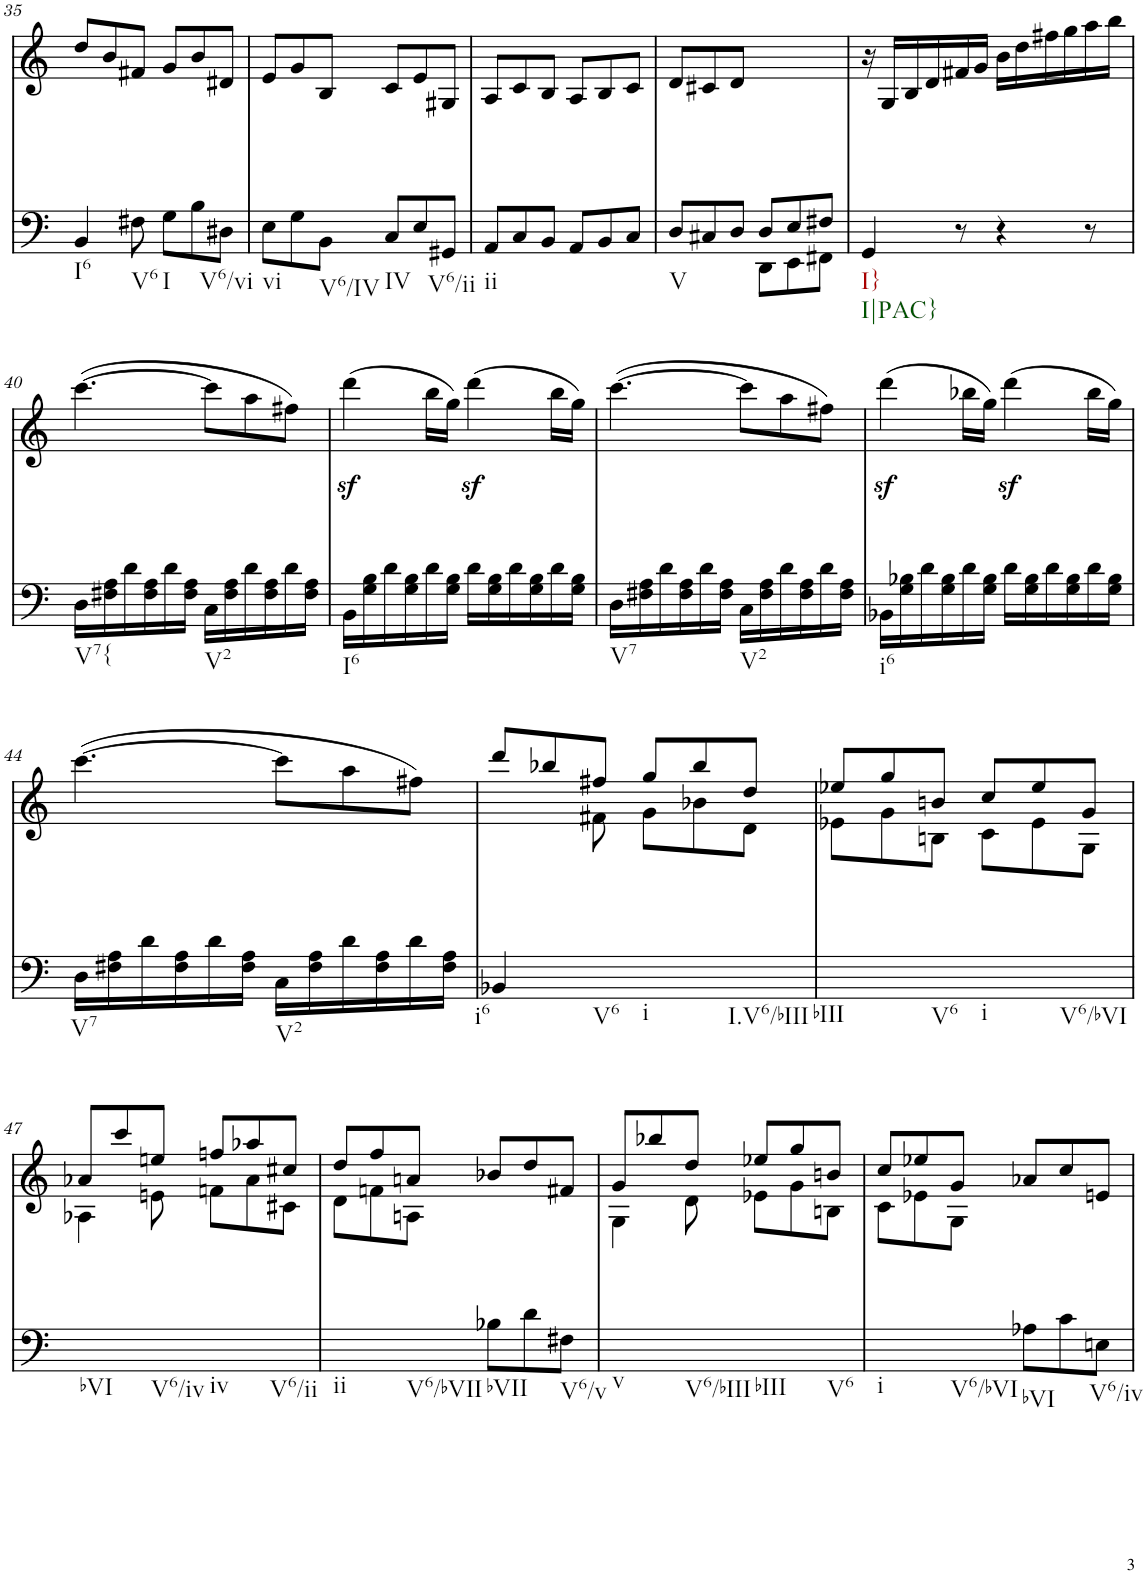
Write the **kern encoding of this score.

**kern	**kern
*part2	*part1
*staff2	*staff1
*I"piano	*I"piano
*I'Pno	*I'Pno
!!LO:PB:g=z
*clefG2	*clefG2
*k[]	*k[]
*M6/8	*M6/8
=35	=35
!LO:TX:b:t=I6	!
4BB/	8dd/L
.	8b/
!LO:TX:b:t=V6	!
8F#X\	8f#X/J
!LO:TX:b:t=I	!
8G\L	8g/L
8B\	8b/
!LO:TX:b:t=V6/vi	!
8D#X\J	8d#X/J
=36	=36
!LO:TX:b:t=vi	!
8E\L	8e/L
8G\	8g/
!LO:TX:b:t=V6/IV	!
8BB\J	8B/J
!LO:TX:b:t=IV	!
8C/L	8c/L
8E/	8e/
!LO:TX:b:t=V6/ii	!
8GG#X/J	8G#X/J
=37	=37
!LO:TX:b:t=ii	!
8AA/L	8A/L
8C/	8c/
8BB/J	8B/J
8AA/L	8A/L
8BB/	8B/
8C/J	8c/J
=38	=38
*^	*
!LO:TX:b:t=V	!	!
8D/L	4.ryy	8d/L
8C#X/	.	8c#X/
8D/J	.	8d/J
8D/L	8DD\L	4.ryy
8E/	8EE\	.
8F#X/J	8FF#X\J	.
=39	=39	=39
!LO:TX:b:t=I}	!	!
!LO:TX:b:t=I|PAC}	!	!
*v	*v	*
4GG/	16r
.	16G/LL
.	16B/
.	16d/
8r	16f#X/
.	16g/JJ
4r	16b\LL
.	16dd\
.	16ff#X\
.	16gg\
8r	16aa\
.	16bb\JJ
!!LO:LB:g=z
=40	=40
!LO:TX:b:t=V7{	!
16D\LL	([4.ccc\
16F#X\ 16A\	.
16d\	.
16F#\ 16A\	.
16d\	.
16F#\ 16A\JJ	.
!LO:TX:b:t=V2	!
16C\LL	8ccc\L]
16F#\ 16A\	.
16d\	8aa\
16F#\ 16A\	.
16d\	8ff#X\J)
16F#\ 16A\JJ	.
=41	=41
!LO:TX:b:t=I6	!
16BB\LL	(4dddz<\
16G\ 16B\	.
16d\	.
16G\ 16B\	.
16d\	16bb\LL
16G\ 16B\JJ	16gg\JJ)
16d\LL	(4dddz<\
16G\ 16B\	.
16d\	.
16G\ 16B\	.
16d\	16bb\LL
16G\ 16B\JJ	16gg\JJ)
=42	=42
!LO:TX:b:t=V7	!
16D\LL	([4.ccc\
16F#X\ 16A\	.
16d\	.
16F#\ 16A\	.
16d\	.
16F#\ 16A\JJ	.
!LO:TX:b:t=V2	!
16C\LL	8ccc\L]
16F#\ 16A\	.
16d\	8aa\
16F#\ 16A\	.
16d\	8ff#X\J)
16F#\ 16A\JJ	.
=43	=43
!LO:TX:b:t=i6	!
16BB-X\LL	(4dddz<\
16G\ 16B-X\	.
16d\	.
16G\ 16B-\	.
16d\	16bb-X\LL
16G\ 16B-\JJ	16gg\JJ)
16d\LL	(4dddz<\
16G\ 16B-\	.
16d\	.
16G\ 16B-\	.
16d\	16bb-\LL
16G\ 16B-\JJ	16gg\JJ)
!!LO:LB:g=z
=44	=44
!LO:TX:b:t=V7	!
16D\LL	([4.ccc\
16F#X\ 16A\	.
16d\	.
16F#\ 16A\	.
16d\	.
16F#\ 16A\JJ	.
!LO:TX:b:t=V2	!
16C\LL	8ccc\L]
16F#\ 16A\	.
16d\	8aa\
16F#\ 16A\	.
16d\	8ff#X\J)
16F#\ 16A\JJ	.
=45	=45
*	*^
!LO:TX:b:t=i6	!	!
4BB-X/	8ddd/L	4ryy
.	8bb-X/	.
!LO:TX:b:t=V6	!	!
8ryy	8ff#X/J	8f#X\
!LO:TX:b:t=i	!	!
!LO:TX:b:t=I.V6/bIII	!	!
4.ryy	8gg/L	8g\L
.	8bb-/	8b-X\
.	8dd/J	8d\J
=46	=46	=46
!LO:TX:b:t=bIII	!	!
!LO:TX:b:t=V6	!	!
!LO:TX:b:t=i	!	!
!LO:TX:b:t=V6/bVI	!	!
2.ryy	8ee-X/L	8e-X\L
.	8gg/	8g\
.	8bn/J	8Bn\J
.	8cc/L	8c\L
.	8ee-/	8e-\
.	8g/J	8G\J
!!LO:LB:g=z	!!
=47	=47	=47
!LO:TX:b:t=bVI	!	!
!LO:TX:b:t=V6/iv	!	!
!LO:TX:b:t=iv	!	!
!LO:TX:b:t=V6/ii	!	!
2.ryy	8a-X/L	4A-X\
.	8ccc/	.
.	8een/J	8en\
.	8ffn/L	8fn\L
.	8aa-X/	8a-\
.	8cc#X/J	8c#X\J
=48	=48	=48
!LO:TX:b:t=ii	!	!
!LO:TX:b:t=V6/bVII	!	!
4.ryy	8dd/L	8d\L
.	8ff/	8fn\
.	8an/J	8An\J
!LO:TX:b:t=bVII	!	!
8B-X\L	8b-X/L	4.ryy
8d\	8dd/	.
!LO:TX:b:t=V6/v	!	!
8F#X\J	8f#X/J	.
=49	=49	=49
!LO:TX:b:t=v	!	!
!LO:TX:b:t=V6/bIII	!	!
!LO:TX:b:t=bIII	!	!
!LO:TX:b:t=V6	!	!
2.ryy	8g/L	4G\
.	8bb-X/	.
.	8dd/J	8d\
.	8ee-X/L	8e-X\L
.	8gg/	8g\
.	8bn/J	8Bn\J
=50	=50	=50
!LO:TX:b:t=i	!	!
!LO:TX:b:t=V6/bVI	!	!
4.ryy	8cc/L	8c\L
.	8ee-X/	8e-X\
.	8g/J	8G\J
!LO:TX:b:t=bVI	!	!
8A-X\L	8a-X/L	4.ryy
8c\	8cc/	.
!LO:TX:b:t=V6/iv	!	!
8En\J	8en/J	.
*	*v	*v
=	=
*-	*-
